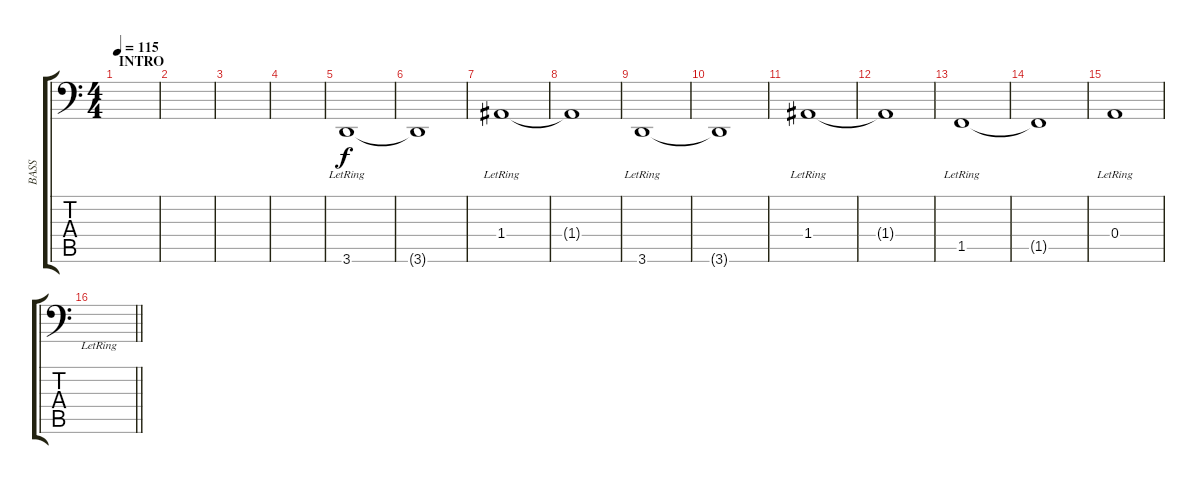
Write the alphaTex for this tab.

\track ("BASS" "BASS") {instrument electricbassfinger}
\staff {score tabs}
\tuning (C3 G2 D2 A1 E1 B0) {hide}
\ts (4 4)
\section ("" "INTRO")
\tempo 115
\clef f4
\ks c
|
|
|
|
3.6{lr}.1 |
3.6{t}.1 |
1.4{lr}.1 |
1.4{t}.1 |
3.6{lr}.1 |
3.6{t}.1 |
1.4{lr}.1 |
1.4{t}.1 |
1.5{lr}.1 |
1.5{t}.1 |
0.4{lr}.1 |
\barLineRight lightlight
